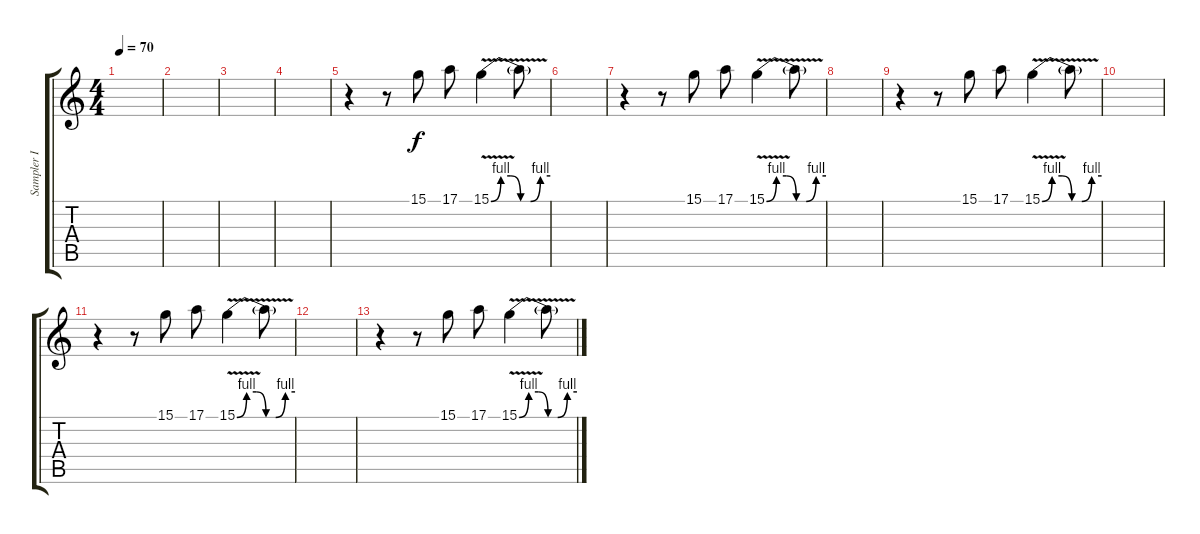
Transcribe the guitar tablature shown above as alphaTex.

\track ("Sampler I" "Sampler I") {instrument lead1square}
\staff {score tabs}
\tuning (E4 B3 G3 D3 A2 E2) {hide}
\ts (4 4)
\tempo 70
\clef g2
\ks c
|
|
|
|
r.4 r.8 15.1.8 17.1.8 15.1{be (custom 0 0 10 4 20 4 30 0 40 0 50 4 60 4) v}.4 15.1{t}.8 |
|
r.4 r.8 15.1.8 17.1.8 15.1{be (custom 0 0 10 4 20 4 30 0 40 0 50 4 60 4) v}.4 15.1{t}.8 |
|
r.4 r.8 15.1.8 17.1.8 15.1{be (custom 0 0 10 4 20 4 30 0 40 0 50 4 60 4) v}.4 15.1{t}.8 |
|
r.4 r.8 15.1.8 17.1.8 15.1{be (custom 0 0 10 4 20 4 30 0 40 0 50 4 60 4) v}.4 15.1{t}.8 |
|
r.4 r.8 15.1.8 17.1.8 15.1{be (custom 0 0 10 4 20 4 30 0 40 0 50 4 60 4) v}.4 15.1{t}.8
